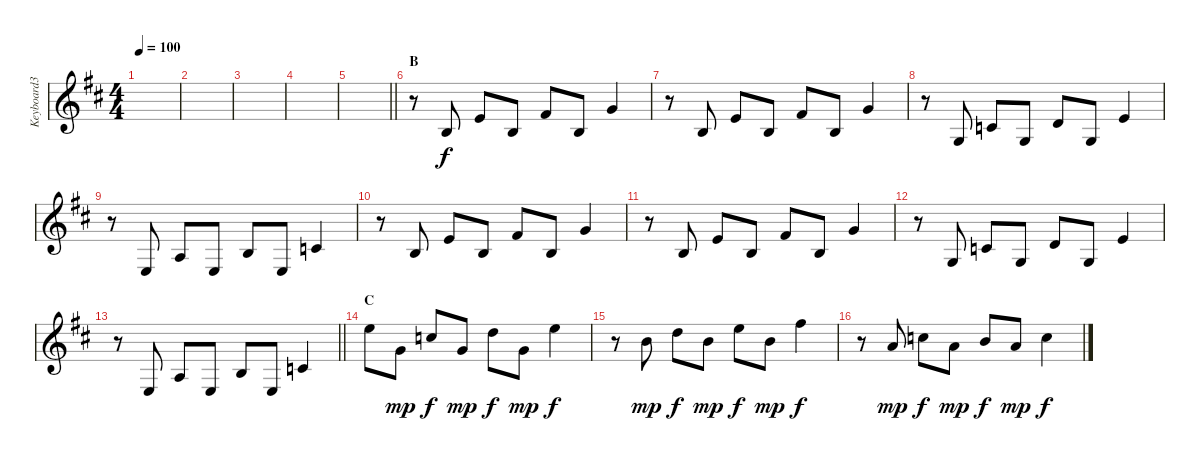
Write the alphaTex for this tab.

\track ("Keyboard3" "Keyboard3") {instrument acousticgrandpiano}
\staff {score}
\tuning (E4 B3 G3 D3 A2 E2) {hide}
\ts (4 4)
\tempo 100
\clef g2
\ks bminor
|
|
|
|
\barLineRight lightlight
|
\section ("" "B")
r.8 0.2.8 0.1.8 0.2.8 2.1.8 0.2.8 3.1.4 |
r.8 0.2.8 0.1.8 0.2.8 2.1.8 0.2.8 3.1.4 |
r.8 0.3.8 1.2.8 0.3.8 3.2.8 0.3.8 0.1.4 |
r.8 2.4.8 2.3.8 2.4.8 0.2.8 2.4.8 1.2.4 |
r.8 0.2.8 0.1.8 0.2.8 2.1.8 0.2.8 3.1.4 |
r.8 0.2.8 0.1.8 0.2.8 2.1.8 0.2.8 3.1.4 |
r.8 0.3.8 1.2.8 0.3.8 3.2.8 0.3.8 0.1.4 |
\barLineRight lightlight
r.8 2.4.8 2.3.8 2.4.8 0.2.8 2.4.8 1.2.4 |
\section ("" "C")
17.2.8 3.1.8{dy mp} 8.1.8{dy f} 3.1.8{dy mp} 10.1.8{dy f} 3.1.8{dy mp} 17.2.4{dy f} |
r.8 7.1.8{dy mp} 10.1.8{dy f} 7.1.8{dy mp} 12.1.8{dy f} 7.1.8{dy mp} 19.2.4{dy f} |
r.8 5.1.8{dy mp} 8.1.8{dy f} 5.1.8{dy mp} 7.1.8{dy f} 5.1.8{dy mp} 8.1.4{dy f}
